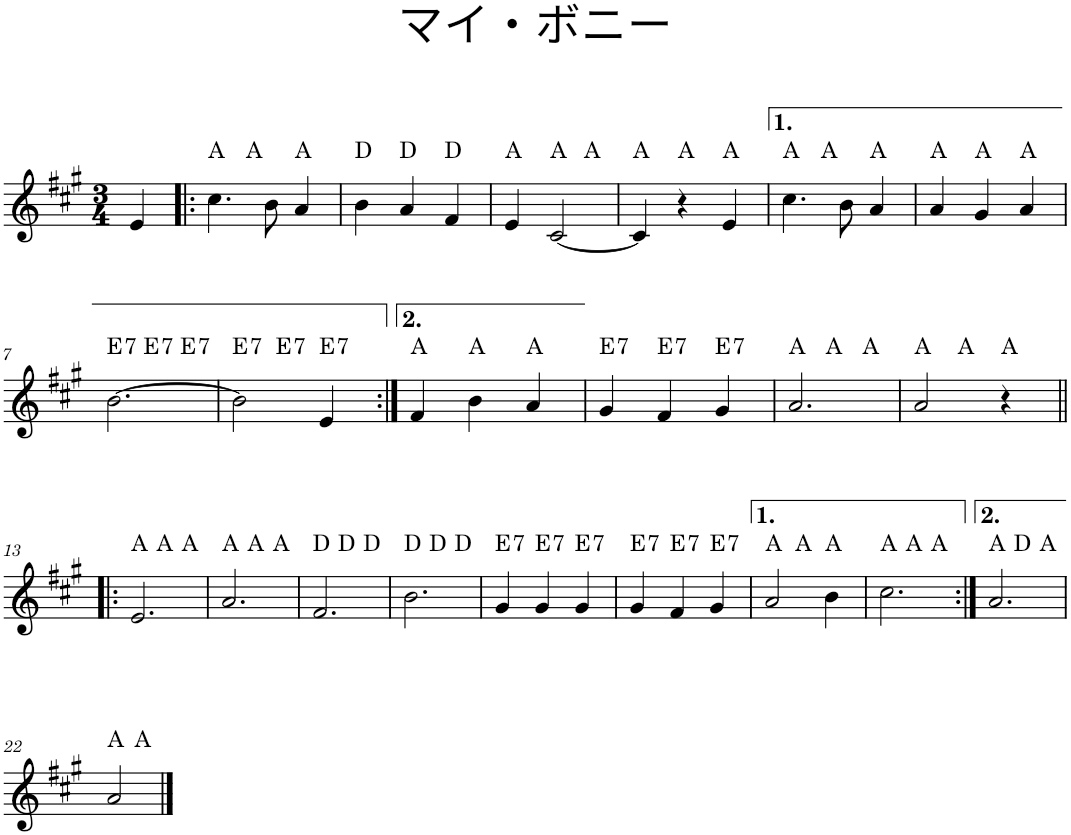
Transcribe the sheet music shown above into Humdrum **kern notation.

**kern	**harte
*part1	*part1
*staff1	*
*I"Piano	*
*I'Pno.	*
*clefG2	*
*k[f#c#g#]	*
*M3/4	*
=	=
4e/	.
=1!|:	=1!|:
*^	*
4.cc#\	4ryy	A:maj
.	2ryy	A:maj
8b\	.	.
4a/	.	A:maj
*v	*v	*
=2	=2
4b\	D:maj
4a/	D:maj
4f#/	D:maj
=3	=3
*^	*
4e/	2ryy	A:maj
[<2c#/	.	A:maj
.	4ryy	A:maj
*v	*v	*
=4	=4
4c#/]	A:maj
4r	A:maj
4e/	A:maj
=5	=5
*^	*
4.cc#\	4ryy	A:maj
.	2ryy	A:maj
8b\	.	.
4a/	.	A:maj
*v	*v	*
=6	=6
4a/	A:maj
4g#/	A:maj
4a/	A:maj
!!LO:LB:g=z
=7	=7
!	!LO:H:kt=7
*^	*
*	*^	*
[>2.b\	4ryy	2ryy	E:7
!	!	!	!LO:H:kt=7
.	2ryy	.	E:7
!	!	!	!LO:H:kt=7
.	.	4ryy	E:7
=8	=8	=8	=8
!	!	!	!LO:H:kt=7
*	*v	*v	*
2b\]	4ryy	E:7
!	!	!LO:H:kt=7
.	2ryy	E:7
!	!	!LO:H:kt=7
4e/	.	E:7
*v	*v	*
=9:|!	=9:|!
4f#/	A:maj
4b\	A:maj
4a/	A:maj
=10	=10
!	!LO:H:kt=7
4g#/	E:7
!	!LO:H:kt=7
4f#/	E:7
!	!LO:H:kt=7
4g#/	E:7
=11	=11
*^	*
*	*^	*
2.a/	4ryy	2ryy	A:maj
.	2ryy	.	A:maj
.	.	4ryy	A:maj
*	*v	*v	*
=12	=12	=12
2a/	4ryy	A:maj
.	2ryy	A:maj
4r	.	A:maj
!!LO:LB:g=z	!!
=13!|:	=13!|:	=13!|:
*	*^	*
2.e/	4ryy	2ryy	A:maj
.	2ryy	.	A:maj
.	.	4ryy	A:maj
=14	=14	=14	=14
2.a/	4ryy	2ryy	A:maj
.	2ryy	.	A:maj
.	.	4ryy	A:maj
=15	=15	=15	=15
2.f#/	4ryy	2ryy	D:maj
.	2ryy	.	D:maj
.	.	4ryy	D:maj
=16	=16	=16	=16
2.b\	4ryy	2ryy	D:maj
.	2ryy	.	D:maj
.	.	4ryy	D:maj
=17	=17	=17	=17
!	!	!	!LO:H:kt=7
*v	*v	*v	*
4g#/	E:7
!	!LO:H:kt=7
4g#/	E:7
!	!LO:H:kt=7
4g#/	E:7
=18	=18
!	!LO:H:kt=7
4g#/	E:7
!	!LO:H:kt=7
4f#/	E:7
!	!LO:H:kt=7
4g#/	E:7
=19	=19
*^	*
2a/	4ryy	A:maj
.	2ryy	A:maj
4b\	.	A:maj
=20	=20	=20
*	*^	*
2.cc#\	4ryy	2ryy	A:maj
.	2ryy	.	A:maj
.	.	4ryy	A:maj
=21:|!	=21:|!	=21:|!	=21:|!
2.a/	4ryy	2ryy	A:maj
.	2ryy	.	D:maj
.	.	4ryy	A:maj
*	*v	*v	*
!!LO:LB:g=z
=22	=22	=22
2a/	4ryy	A:maj
.	4ryy	A:maj
*v	*v	*
==	==
*-	*-
